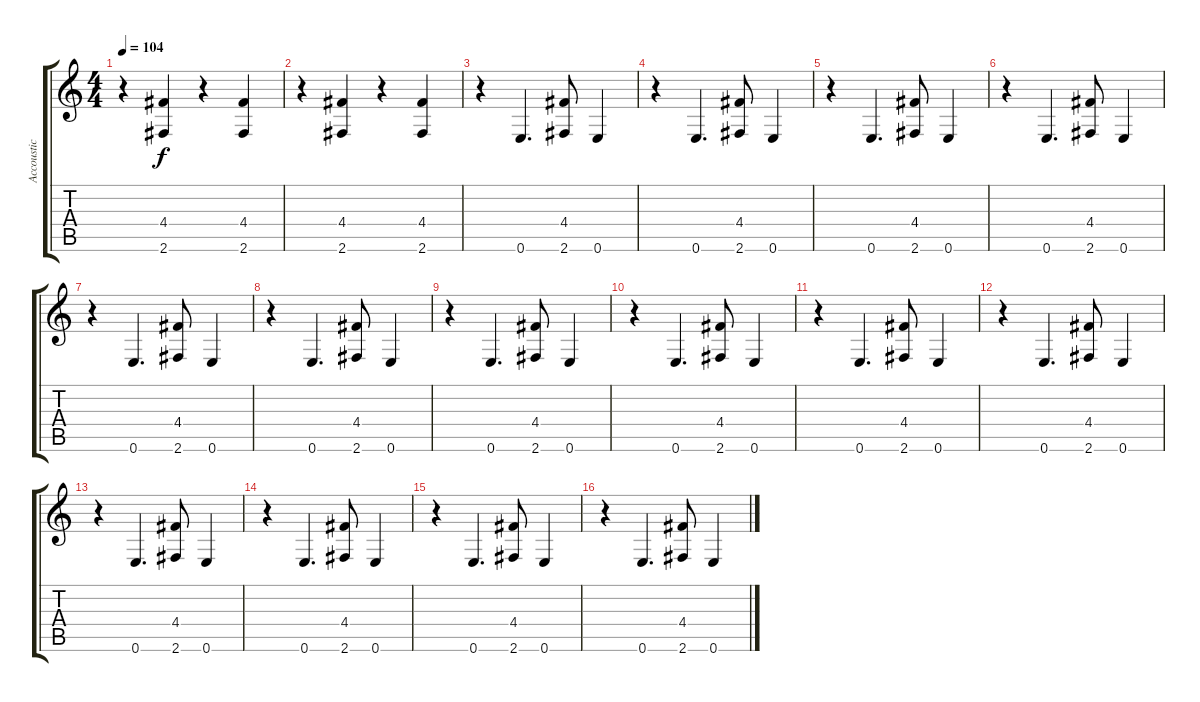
\track ("Accoustic Guitar" "Accoustic ") {instrument acousticguitarsteel}
\staff {score tabs}
\tuning (E4 B3 G3 D3 A2 E2) {hide}
\ts (4 4)
\tempo 104
\clef g2
\ks c
r.4{dy f} (4.4 2.6).4 r.4 (4.4 2.6).4 |
r.4 (4.4 2.6).4 r.4 (4.4 2.6).4 |
r.4 0.6.4{d} (4.4 2.6).8 0.6.4 |
r.4 0.6.4{d} (4.4 2.6).8 0.6.4 |
r.4 0.6.4{d} (4.4 2.6).8 0.6.4 |
r.4 0.6.4{d} (4.4 2.6).8 0.6.4 |
r.4 0.6.4{d} (4.4 2.6).8 0.6.4 |
r.4 0.6.4{d} (4.4 2.6).8 0.6.4 |
r.4 0.6.4{d} (4.4 2.6).8 0.6.4 |
r.4 0.6.4{d} (4.4 2.6).8 0.6.4 |
r.4 0.6.4{d} (4.4 2.6).8 0.6.4 |
r.4 0.6.4{d} (4.4 2.6).8 0.6.4 |
r.4 0.6.4{d} (4.4 2.6).8 0.6.4 |
r.4 0.6.4{d} (4.4 2.6).8 0.6.4 |
r.4 0.6.4{d} (4.4 2.6).8 0.6.4 |
r.4 0.6.4{d} (4.4 2.6).8 0.6.4
